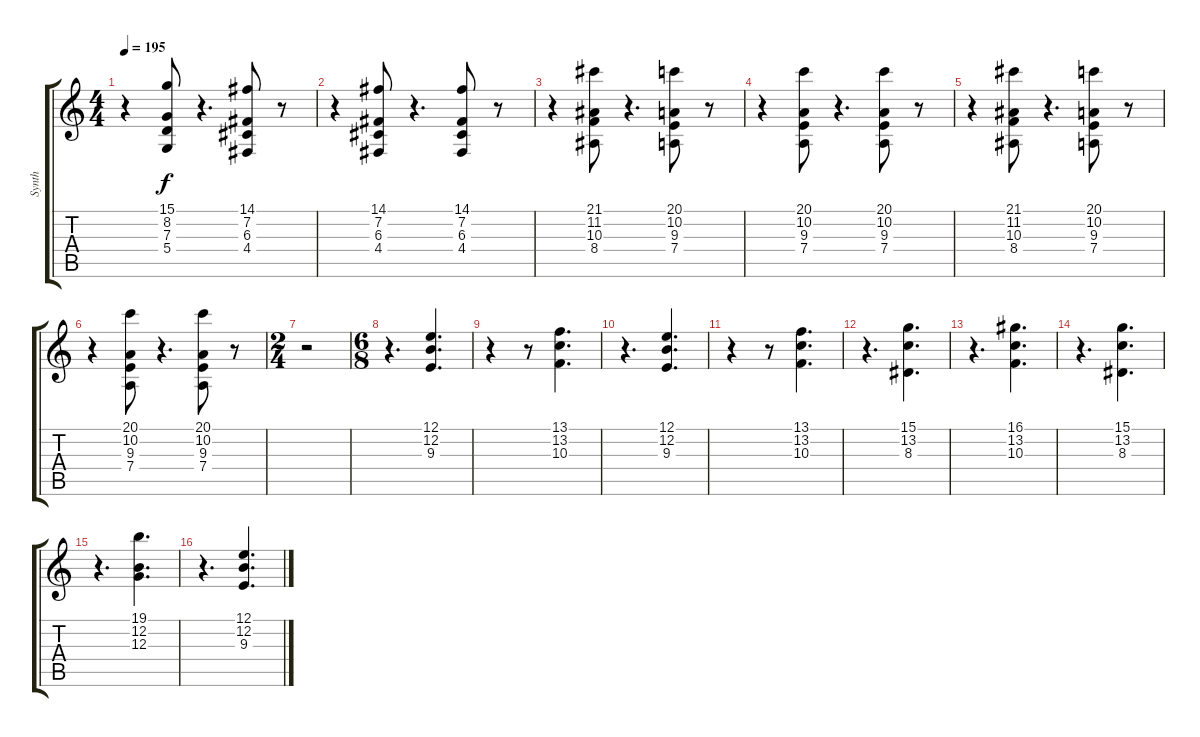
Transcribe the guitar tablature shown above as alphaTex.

\track ("Synth" "Synth") {instrument stringensemble1}
\staff {score tabs}
\tuning (E4 B3 G3 D3 A2 E2) {hide}
\ts (4 4)
\tempo 195
\clef g2
\ks c
r.4{dy f} (15.1 8.2 7.3 5.4).8 r.4{d} (14.1 7.2 6.3 4.4).8 r.8 |
r.4 (14.1 7.2 6.3 4.4).8 r.4{d} (14.1 7.2 6.3 4.4).8 r.8 |
r.4 (21.1 11.2 10.3 8.4).8 r.4{d} (20.1 10.2 9.3 7.4).8 r.8 |
r.4 (20.1 10.2 9.3 7.4).8 r.4{d} (20.1 10.2 9.3 7.4).8 r.8 |
r.4 (21.1 11.2 10.3 8.4).8 r.4{d} (20.1 10.2 9.3 7.4).8 r.8 |
r.4 (20.1 10.2 9.3 7.4).8 r.4{d} (20.1 10.2 9.3 7.4).8 r.8 |
\ts (2 4)
r.2 |
\ts (6 8)
r.4{d volume 10} (12.1 12.2 9.3).4{d} |
r.4 r.8 (13.1 13.2 10.3).4{d} |
r.4{d} (12.1 12.2 9.3).4{d} |
r.4 r.8 (13.1 13.2 10.3).4{d} |
r.4{d} (15.1 13.2 8.3).4{d} |
r.4{d} (16.1 13.2 10.3).4{d} |
r.4{d} (15.1 13.2 8.3).4{d} |
r.4{d} (19.1 12.2 12.3).4{d} |
r.4{d volume 10} (12.1 12.2 9.3).4{d}
